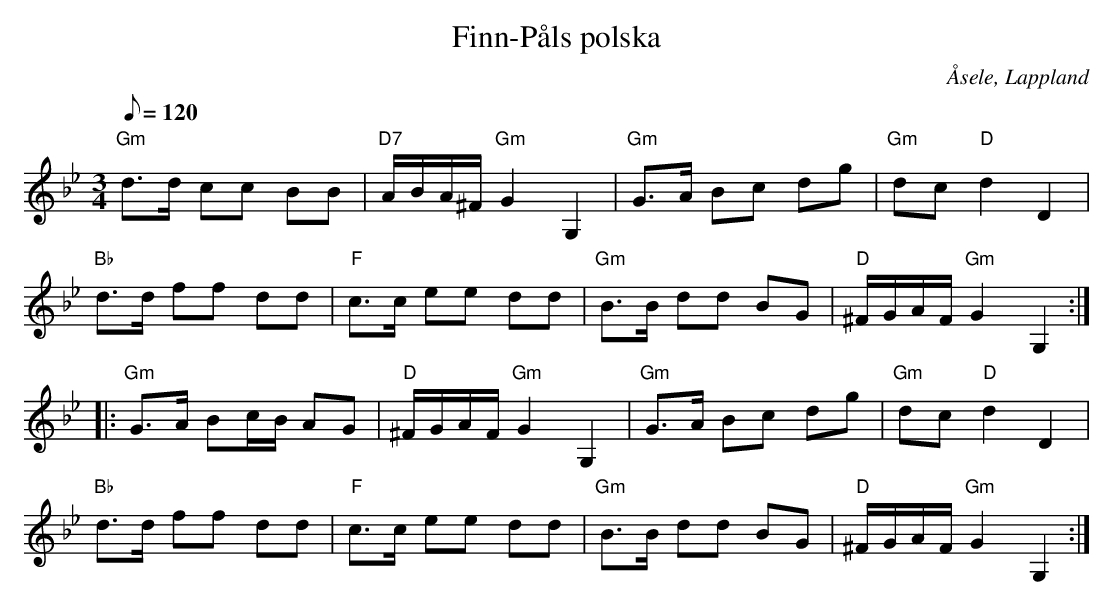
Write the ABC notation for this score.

X:1
T:Finn-Påls polska
O:Åsele, Lappland
M:3/4
L:1/8
Q:120
K:Gm
"Gm" d>d cc BB | "D7" A/2B/2A/2^F/2 "Gm" G2 G,2 | "Gm" G>A Bc dg | "Gm" dc "D" d2 D2 |
"Bb" d>d ff dd | "F" c>c ee dd | "Gm" B>B dd BG | "D" ^F/2G/2A/2F/2 "Gm" G2 G,2 :|
|: "Gm" G>A Bc/2B/2 AG | "D" ^F/2G/2A/2F/2 "Gm" G2 G,2 | "Gm" G>A Bc dg | "Gm" dc "D" d2 D2 |
"Bb" d>d ff dd | "F" c>c ee dd | "Gm" B>B dd BG | "D" ^F/2G/2A/2F/2 "Gm" G2 G,2 :|
